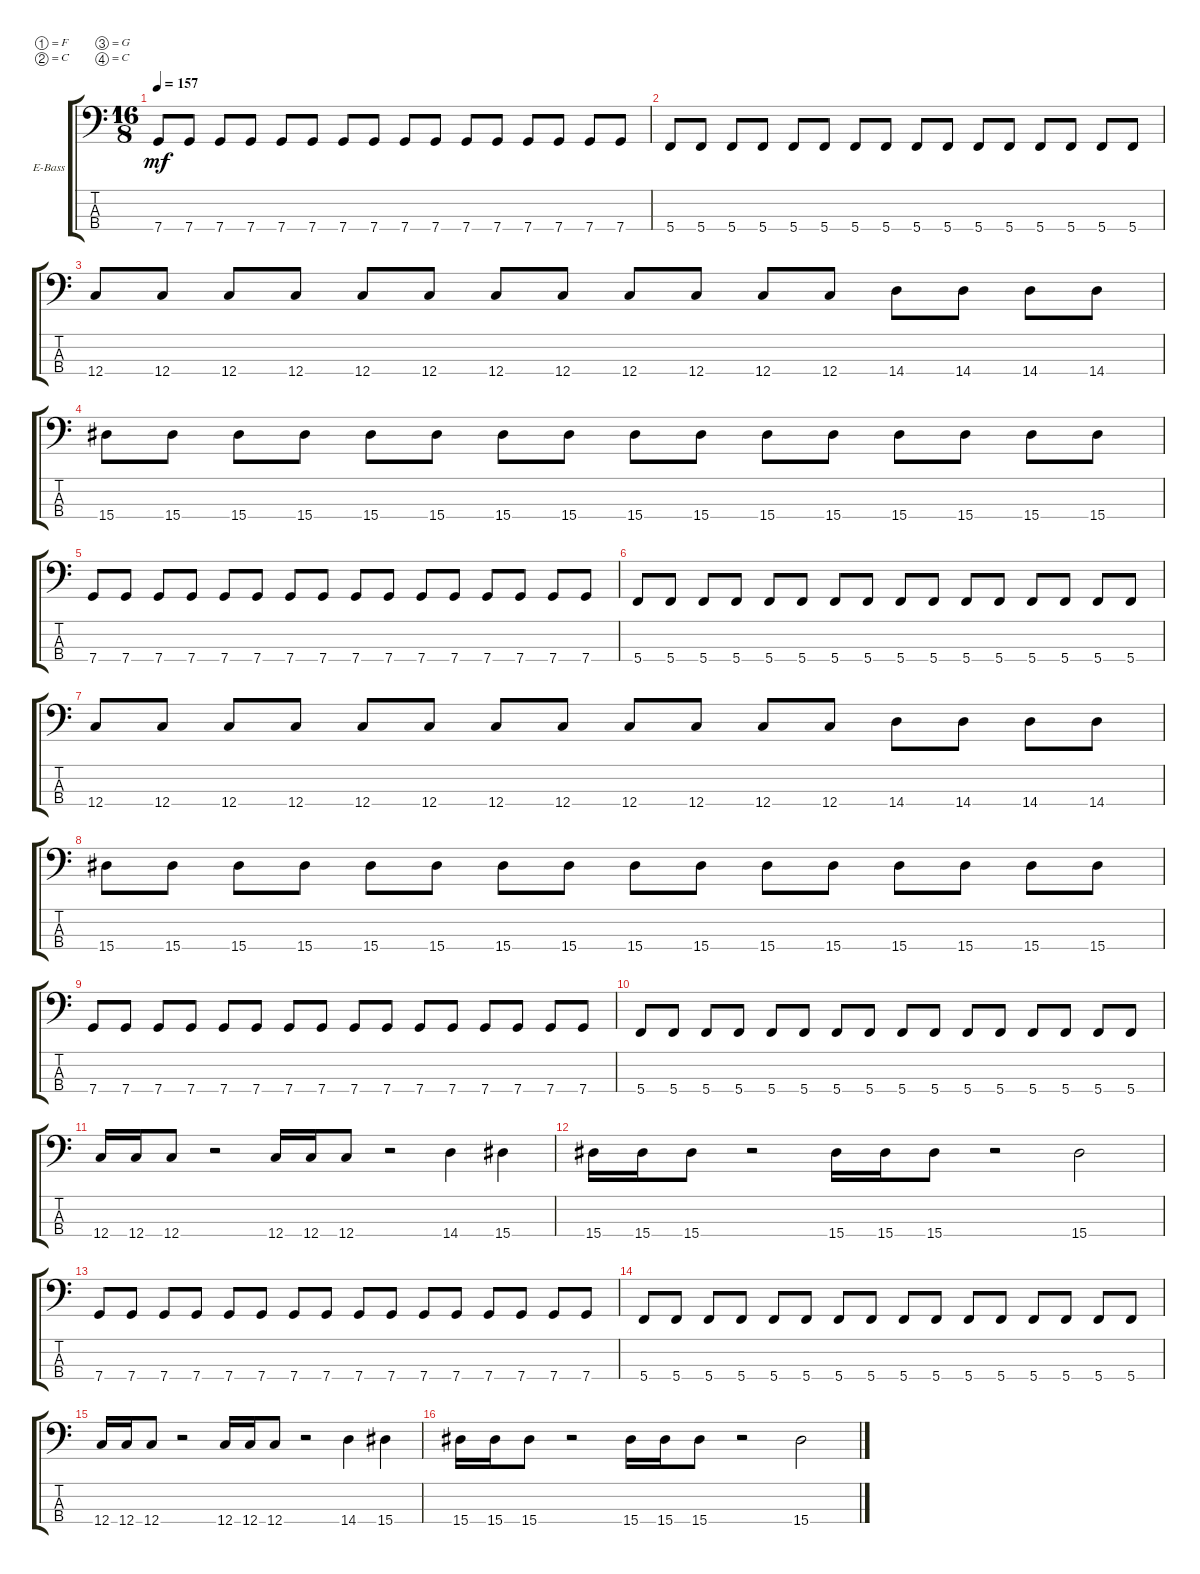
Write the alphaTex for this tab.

\bracketExtendMode groupsimilarinstruments
\firstSystemTrackNameOrientation horizontal
\otherSystemsTrackNameOrientation horizontal
\track ("Electric Bass" "E-Bass") {instrument electricbassfinger}
\staff {score tabs}
\tuning (F2 C2 G1 C1)
\ts (16 8)
\tempo 157
\clef f4
\ks c
7.4.8{dy mf} 7.4.8 7.4.8 7.4.8 7.4.8 7.4.8 7.4.8 7.4.8 7.4.8 7.4.8 7.4.8 7.4.8 7.4.8 7.4.8 7.4.8 7.4.8 |
5.4.8 5.4.8 5.4.8 5.4.8 5.4.8 5.4.8 5.4.8 5.4.8 5.4.8 5.4.8 5.4.8 5.4.8 5.4.8 5.4.8 5.4.8 5.4.8 |
12.4.8 12.4.8 12.4.8 12.4.8 12.4.8 12.4.8 12.4.8 12.4.8 12.4.8 12.4.8 12.4.8 12.4.8 14.4.8 14.4.8 14.4.8 14.4.8 |
15.4.8 15.4.8 15.4.8 15.4.8 15.4.8 15.4.8 15.4.8 15.4.8 15.4.8 15.4.8 15.4.8 15.4.8 15.4.8 15.4.8 15.4.8 15.4.8 |
7.4.8 7.4.8 7.4.8 7.4.8 7.4.8 7.4.8 7.4.8 7.4.8 7.4.8 7.4.8 7.4.8 7.4.8 7.4.8 7.4.8 7.4.8 7.4.8 |
5.4.8 5.4.8 5.4.8 5.4.8 5.4.8 5.4.8 5.4.8 5.4.8 5.4.8 5.4.8 5.4.8 5.4.8 5.4.8 5.4.8 5.4.8 5.4.8 |
12.4.8 12.4.8 12.4.8 12.4.8 12.4.8 12.4.8 12.4.8 12.4.8 12.4.8 12.4.8 12.4.8 12.4.8 14.4.8 14.4.8 14.4.8 14.4.8 |
15.4.8 15.4.8 15.4.8 15.4.8 15.4.8 15.4.8 15.4.8 15.4.8 15.4.8 15.4.8 15.4.8 15.4.8 15.4.8 15.4.8 15.4.8 15.4.8 |
7.4.8 7.4.8 7.4.8 7.4.8 7.4.8 7.4.8 7.4.8 7.4.8 7.4.8 7.4.8 7.4.8 7.4.8 7.4.8 7.4.8 7.4.8 7.4.8 |
5.4.8 5.4.8 5.4.8 5.4.8 5.4.8 5.4.8 5.4.8 5.4.8 5.4.8 5.4.8 5.4.8 5.4.8 5.4.8 5.4.8 5.4.8 5.4.8 |
12.4.16 12.4.16 12.4.8 r.2 12.4.16 12.4.16 12.4.8 r.2 14.4.4 15.4.4 |
15.4.16 15.4.16 15.4.8 r.2 15.4.16 15.4.16 15.4.8 r.2 15.4.2 |
7.4.8 7.4.8 7.4.8 7.4.8 7.4.8 7.4.8 7.4.8 7.4.8 7.4.8 7.4.8 7.4.8 7.4.8 7.4.8 7.4.8 7.4.8 7.4.8 |
5.4.8 5.4.8 5.4.8 5.4.8 5.4.8 5.4.8 5.4.8 5.4.8 5.4.8 5.4.8 5.4.8 5.4.8 5.4.8 5.4.8 5.4.8 5.4.8 |
12.4.16 12.4.16 12.4.8 r.2 12.4.16 12.4.16 12.4.8 r.2 14.4.4 15.4.4 |
15.4.16 15.4.16 15.4.8 r.2 15.4.16 15.4.16 15.4.8 r.2 15.4.2
